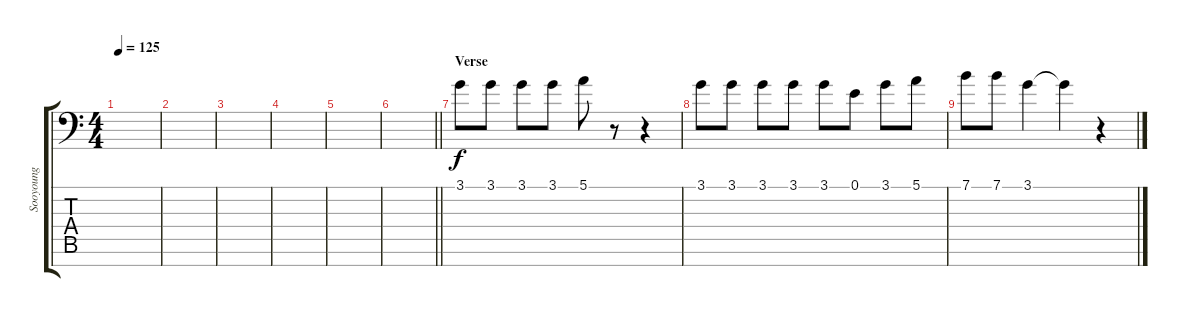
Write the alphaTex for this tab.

\track ("Sooyoung" "Sooyoung") {instrument trumpet}
\staff {score tabs}
\tuning (E4 B3 G3 D3 A2 E2 C-1) {hide}
\ts (4 4)
\tempo 125
\clef f4
\ks c
|
|
|
|
|
\barLineRight lightlight
|
\section ("" "Verse")
3.1.8{volume 16} 3.1.8 3.1.8 3.1.8 5.1.8 r.8 r.4 |
3.1.8 3.1.8 3.1.8 3.1.8 3.1.8 0.1.8 3.1.8 5.1.8 |
7.1.8 7.1.8 3.1.4 3.1{t}.4 r.4
